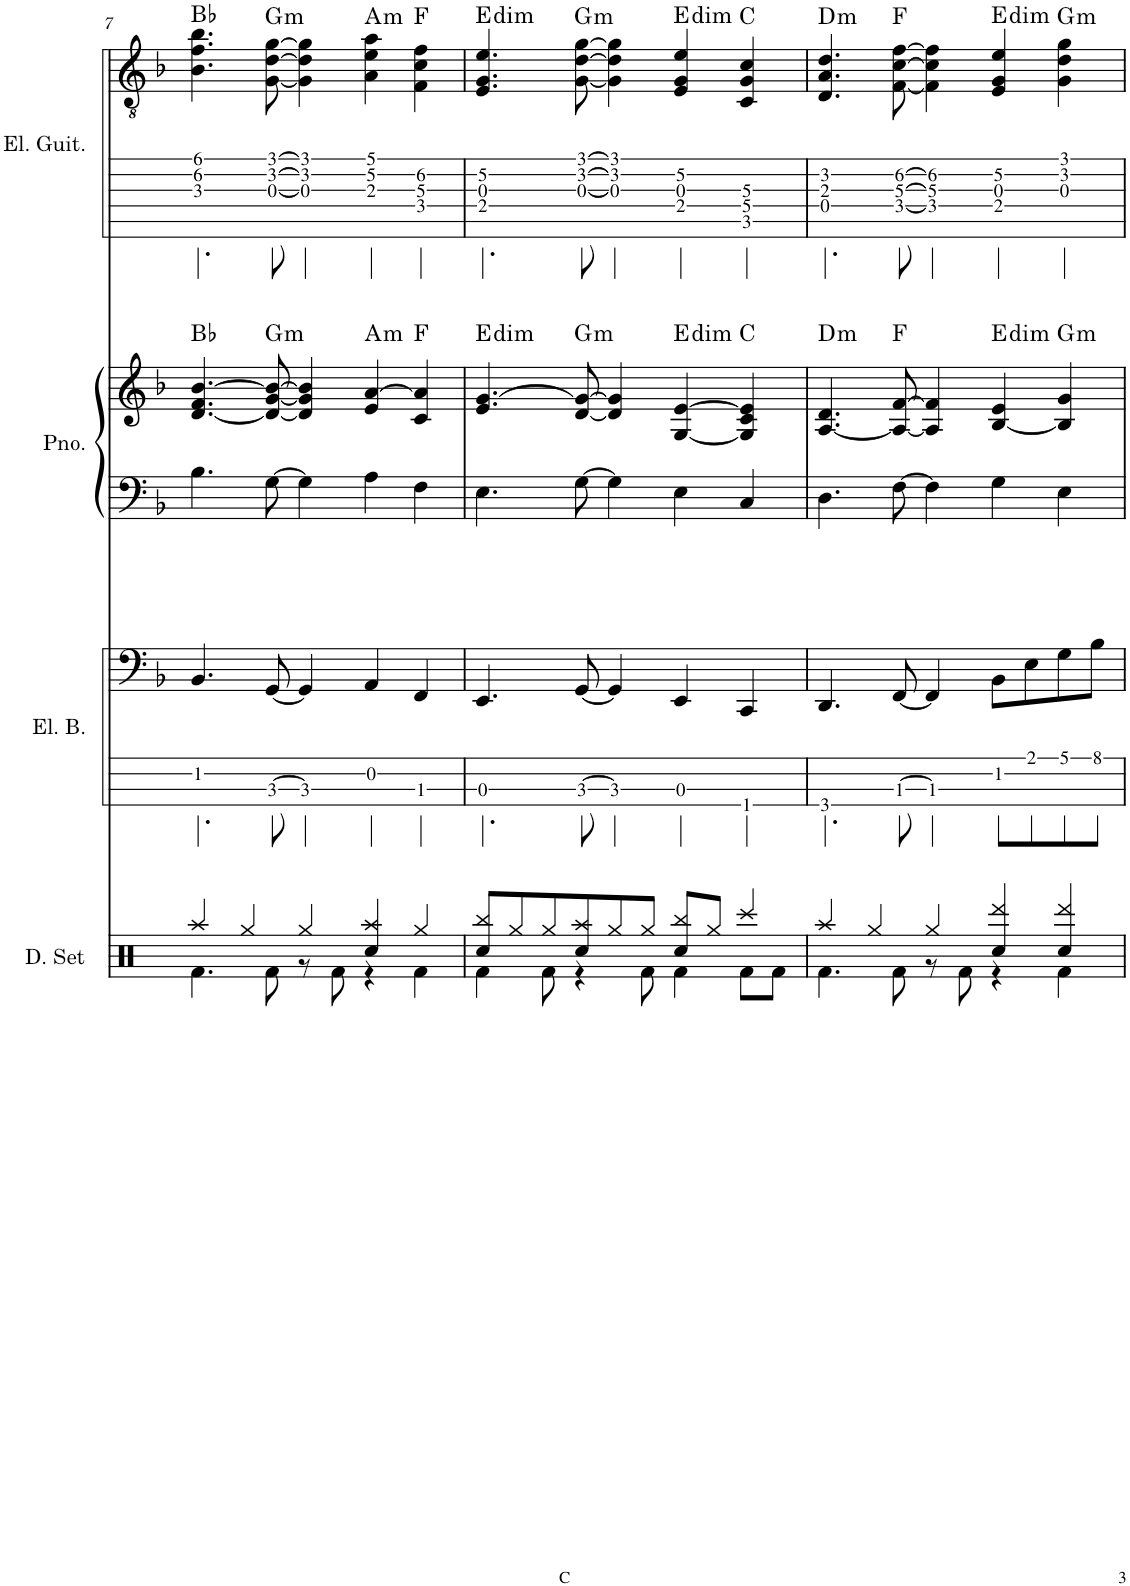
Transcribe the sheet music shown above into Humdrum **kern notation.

**kern	**kern	**kern	**kern	**kern	**kern	**kern	**kern	**harte	**kern	**kern	**harte
*part5	*part5	*part4	*part4	*part3	*part3	*part2	*part2	*part2	*part1	*part1	*part1
*staff10	*staff9	*staff8	*staff7	*staff6	*staff5	*staff4	*staff3	*	*staff2	*staff1	*
*I"Electric Bass	*	*I"Piano	*	*I"Piano	*	*I"Piano	*	*	*I"Electric Guitar	*	*
*I'El. B.	*	*I'Pno.	*	*I'Pno.	*	*I'Pno.	*	*	*I'El. Guit.	*	*
!!LO:PB:g=z
*	*clefF4	*clefF4	*clefG2	*clefF4	*clefG2	*clefF4	*clefG2	*	*	*clefGv2	*
*Trd7c12	*Trd7c12	*	*	*	*	*	*	*	*	*	*
*k[b-]	*k[b-]	*k[b-]	*k[b-]	*k[b-]	*k[b-]	*k[b-]	*k[b-]	*	*k[b-]	*k[b-]	*
*M5/4	*M5/4	*M5/4	*M5/4	*M5/4	*M5/4	*M5/4	*M5/4	*	*M5/4	*M5/4	*
=7	=7	=7	=7	=7	=7	=7	=7	=7	=7	=7	=7
4.BB-\	4.BB-/	4.B-	[4.d 4.f [4.b-	4.B-	[4.d 4.f [4.b-	4.B-\	[4.d/ 4.f/ [4.b-/	Bb:maj	4.B-\ 4.f\ 4.b-\	4.B-\ 4.f\ 4.b-\	Bb:maj
!	!	!	!	!	!	!	!	!LO:H:kt=m	!	!	!LO:H:kt=m
[8GG\	[8GG/	[8G	8d_ [8g 8b-_	[8G	8d_ [8g 8b-_	[8G\	8d/_ [8g/ 8b-/_	G:min	[8G\ [8d\ [8g\	[8G\ [8d\ [8g\	G:min
4GG\]	4GG/]	4G]	4d] 4g] 4b-]	4G]	4d] 4g] 4b-]	4G\]	4d/] 4g/] 4b-/]	.	4G\] 4d\] 4g\]	4G\] 4d\] 4g\]	.
!	!	!	!	!	!	!	!	!LO:H:kt=m	!	!	!LO:H:kt=m
4AA\	4AA/	4A	4e [4a	4A	4e [4a	4A\	4e/ [4a/	A:min	4A\ 4e\ 4a\	4A\ 4e\ 4a\	A:min
4FF\	4FF/	4F	4c 4a]	4F	4c 4a]	4F\	4c/ 4a/]	F:maj	4F\ 4c\ 4f\	4F\ 4c\ 4f\	F:maj
=8	=8	=8	=8	=8	=8	=8	=8	=8	=8	=8	=8
!	!	!	!	!	!	!	!	!LO:H:kt=dim	!	!	!LO:H:kt=dim
4.EE\	4.EE/	4.E	4.e [4.g	4.E	4.e [4.g	4.E\	4.e/ [4.g/	E:dim	4.E\ 4.G\ 4.e\	4.E/ 4.G/ 4.e/	E:dim
!	!	!	!	!	!	!	!	!LO:H:kt=m	!	!	!LO:H:kt=m
[8GG\	[8GG/	[8G	[8d 8g_	[8G	[8d 8g_	[8G\	[8d/ 8g/_	G:min	[8G\ [8d\ [8g\	[8G\ [8d\ [8g\	G:min
4GG\]	4GG/]	4G]	4d] 4g]	4G]	4d] 4g]	4G\]	4d/] 4g/]	.	4G\] 4d\] 4g\]	4G\] 4d\] 4g\]	.
!	!	!	!	!	!	!	!	!LO:H:kt=dim	!	!	!LO:H:kt=dim
4EE\	4EE/	4E	[4G [4e	4E	[4G [4e	4E\	[4G/ [4e/	E:dim	4E\ 4G\ 4e\	4E/ 4G/ 4e/	E:dim
4CC\	4CC/	4C	4G] 4c 4e]	4C	4G] 4c 4e]	4C/	4G/] 4c/ 4e/]	C:maj	4C\ 4G\ 4c\	4C/ 4G/ 4c/	C:maj
=9	=9	=9	=9	=9	=9	=9	=9	=9	=9	=9	=9
!	!	!	!	!	!	!	!	!LO:H:kt=m	!	!	!LO:H:kt=m
4.DD\	4.DD/	4.D	[4.A 4.d	4.D	[4.A 4.d	4.D\	[4.A/ 4.d/	D:min	4.D\ 4.A\ 4.d\	4.D/ 4.A/ 4.d/	D:min
[8FF\	[8FF/	[8F	8A_ [8f	[8F	8A_ [8f	[8F\	8A/_ [8f/	F:maj	[8F\ [8c\ [8f\	[8F\ [8c\ [8f\	F:maj
4FF\]	4FF/]	4F]	4A] 4f]	4F]	4A] 4f]	4F\]	4A/] 4f/]	.	4F\] 4c\] 4f\]	4F\] 4c\] 4f\]	.
!	!	!	!	!	!	!	!	!LO:H:kt=dim	!	!	!LO:H:kt=dim
8BB-\L	8BB-\L	4G	[4B- 4e	4G	[4B- 4e	4G\	[4B-/ 4e/	E:dim	4E\ 4G\ 4e\	4E/ 4G/ 4e/	E:dim
8E\	8E\	.	.	.	.	.	.	.	.	.	.
!	!	!	!	!	!	!	!	!LO:H:kt=m	!	!	!LO:H:kt=m
8G\	8G\	4E	4B-] 4g	4E	4B-] 4g	4E\	4B-/] 4g/	G:min	4G\ 4d\ 4g\	4G\ 4d\ 4g\	G:min
8B-\J	8B-\J	.	.	.	.	.	.	.	.	.	.
=	=	=	=	=	=	=	=	=	=	=	=
*-	*-	*-	*-	*-	*-	*-	*-	*-	*-	*-	*-
